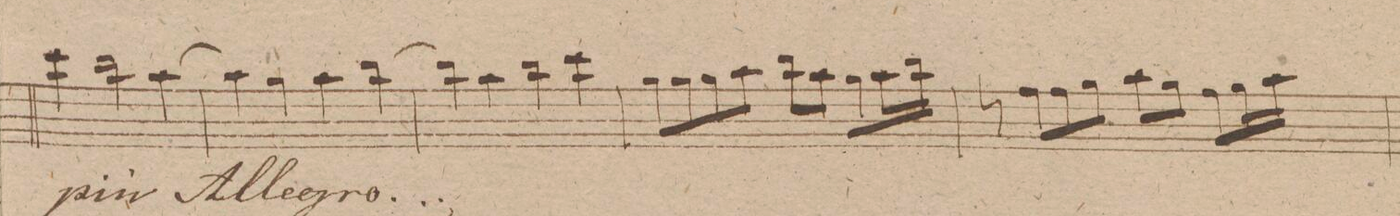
**kern	**dynam
*I"Flauto 1mo	*
*clefG2	*
*k[f#c#g#d#]	*
*met(c)	*
*M4/4	*
4ccc#\	.
2bb\	.
[4aa\	.
=46	=46
4aa\]	.
*4\right	*
4gg#\	.
*4\left	*
4aa\	.
*4\right	*
[4bb\	.
=47	=47
4bb\]	.
*4\left	*
4aa\	.
*4\right	*
4bb\	.
*4\left	*
4ccc#\	.
=48	=48
*8\right	*
8gg#\L	.
8gg#\	.
8gg#\	.
*8\left	*
8aa\J	.
*8\right	*
8bb\L	.
*8\left	*
8aa\J	.
*8\right	*
8gg#\L	.
*16\left	*
16aa\L	.
*16\right	*
16bb\JJ	.
=49	=49
8r	.
8ff#\L	.
8ff#\	.
8gg#\J	.
*8\left	*
8aa\L	.
*8\right	*
8gg#\J	.
8ff#\L	.
16gg#\L	.
*16\left	*
16aa\JJ	.
=50||	=50||
*-	*-
